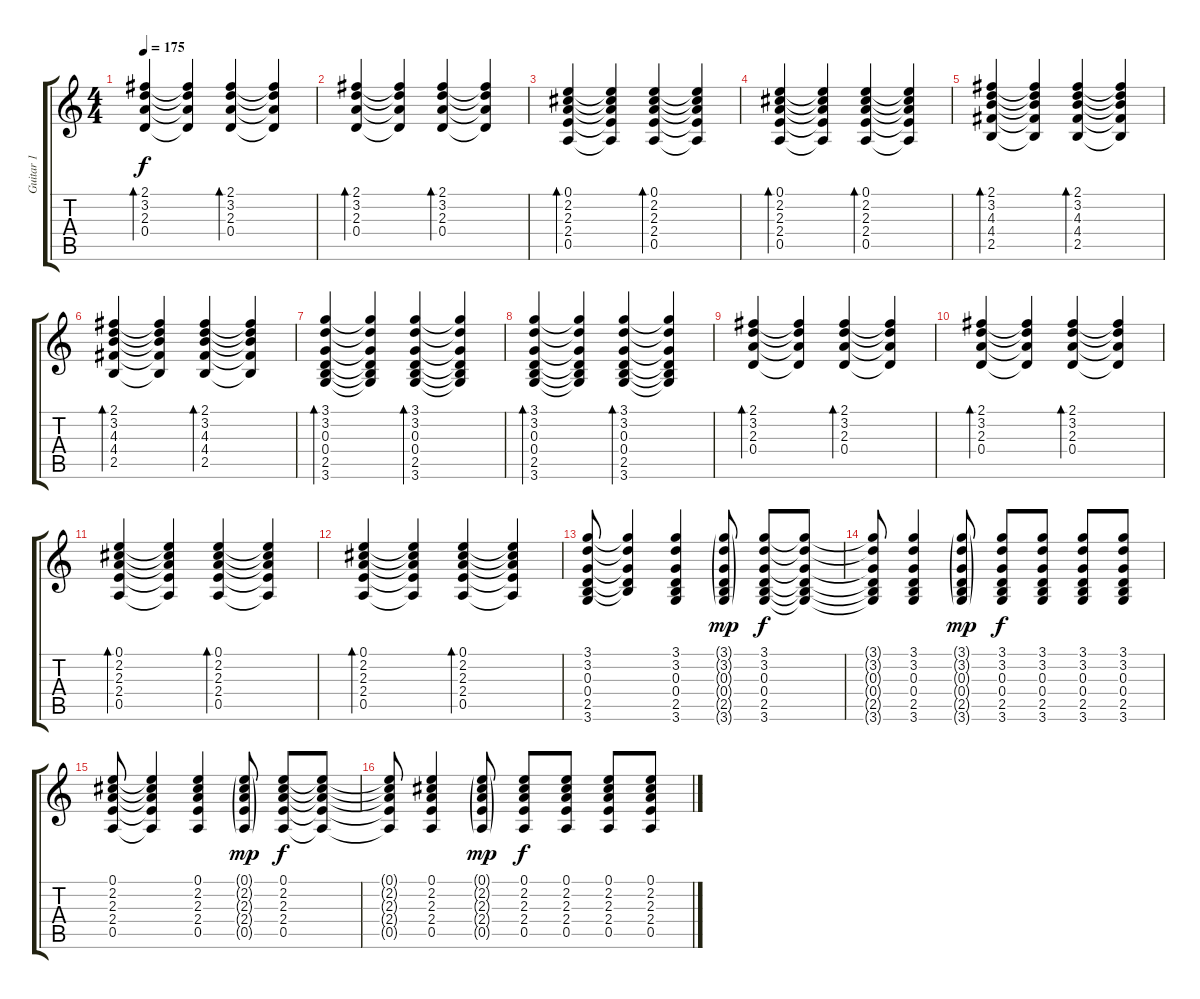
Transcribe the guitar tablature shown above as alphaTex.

\track ("Guitar 1" "Guitar 1") {instrument distortionguitar}
\staff {score tabs}
\tuning (E4 B3 G3 D3 A2 E2) {hide}
\ts (4 4)
\tempo 175
\clef g2
\ks c
(2.1 3.2 2.3 0.4).4{bd 60 dy f} (2.1{t} 3.2{t} 2.3{t} 0.4{t}).4 (2.1 3.2 2.3 0.4).4{bd 60} (2.1{t} 3.2{t} 2.3{t} 0.4{t}).4 |
(2.1 3.2 2.3 0.4).4{bd 60} (2.1{t} 3.2{t} 2.3{t} 0.4{t}).4 (2.1 3.2 2.3 0.4).4{bd 60} (2.1{t} 3.2{t} 2.3{t} 0.4{t}).4 |
(0.1 2.2 2.3 2.4 0.5).4{bd 60} (0.1{t} 2.2{t} 2.3{t} 2.4{t} 0.5{t}).4 (0.1 2.2 2.3 2.4 0.5).4{bd 60} (0.1{t} 2.2{t} 2.3{t} 2.4{t} 0.5{t}).4 |
(0.1 2.2 2.3 2.4 0.5).4{bd 60} (0.1{t} 2.2{t} 2.3{t} 2.4{t} 0.5{t}).4 (0.1 2.2 2.3 2.4 0.5).4{bd 60} (0.1{t} 2.2{t} 2.3{t} 2.4{t} 0.5{t}).4 |
(2.1 3.2 4.3 4.4 2.5).4{bd 60} (2.1{t} 3.2{t} 4.3{t} 4.4{t} 2.5{t}).4 (2.1 3.2 4.3 4.4 2.5).4{bd 60} (2.1{t} 3.2{t} 4.3{t} 4.4{t} 2.5{t}).4 |
(2.1 3.2 4.3 4.4 2.5).4{bd 60} (2.1{t} 3.2{t} 4.3{t} 4.4{t} 2.5{t}).4 (2.1 3.2 4.3 4.4 2.5).4{bd 60} (2.1{t} 3.2{t} 4.3{t} 4.4{t} 2.5{t}).4 |
(3.1 3.2 0.3 0.4 2.5 3.6).4{bd 60} (3.1{t} 3.2{t} 0.3{t} 0.4{t} 2.5{t} 3.6{t}).4 (3.1 3.2 0.3 0.4 2.5 3.6).4{bd 60} (3.1{t} 3.2{t} 0.3{t} 0.4{t} 2.5{t} 3.6{t}).4 |
(3.1 3.2 0.3 0.4 2.5 3.6).4{bd 60} (3.1{t} 3.2{t} 0.3{t} 0.4{t} 2.5{t} 3.6{t}).4 (3.1 3.2 0.3 0.4 2.5 3.6).4{bd 60} (3.1{t} 3.2{t} 0.3{t} 0.4{t} 2.5{t} 3.6{t}).4 |
(2.1 3.2 2.3 0.4).4{bd 60} (2.1{t} 3.2{t} 2.3{t} 0.4{t}).4 (2.1 3.2 2.3 0.4).4{bd 60} (2.1{t} 3.2{t} 2.3{t} 0.4{t}).4 |
(2.1 3.2 2.3 0.4).4{bd 60} (2.1{t} 3.2{t} 2.3{t} 0.4{t}).4 (2.1 3.2 2.3 0.4).4{bd 60} (2.1{t} 3.2{t} 2.3{t} 0.4{t}).4 |
(0.1 2.2 2.3 2.4 0.5).4{bd 60} (0.1{t} 2.2{t} 2.3{t} 2.4{t} 0.5{t}).4 (0.1 2.2 2.3 2.4 0.5).4{bd 60} (0.1{t} 2.2{t} 2.3{t} 2.4{t} 0.5{t}).4 |
(0.1 2.2 2.3 2.4 0.5).4{bd 60} (0.1{t} 2.2{t} 2.3{t} 2.4{t} 0.5{t}).4 (0.1 2.2 2.3 2.4 0.5).4{bd 60} (0.1{t} 2.2{t} 2.3{t} 2.4{t} 0.5{t}).4 |
(3.1 3.2 0.3 0.4 2.5 3.6).8 (3.1{t} 3.2{t} 0.3{t} 0.4{t} 2.5{t}).4 (3.1 3.2 0.3 0.4 2.5 3.6).4 (3.1{g} 3.2{g} 0.3{g} 0.4{g} 2.5{g} 3.6{g}).8{dy mp} (3.1 3.2 0.3 0.4 2.5 3.6).8{dy f} (3.1{t} 3.2{t} 0.3{t} 0.4{t} 2.5{t} 3.6{t}).8 |
(3.1{t} 3.2{t} 0.3{t} 0.4{t} 2.5{t} 3.6{t}).8 (3.1 3.2 0.3 0.4 2.5 3.6).4 (3.1{g} 3.2{g} 0.3{g} 0.4{g} 2.5{g} 3.6{g}).8{dy mp} (3.1 3.2 0.3 0.4 2.5 3.6).8{dy f} (3.1 3.2 0.3 0.4 2.5 3.6).8 (3.1 3.2 0.3 0.4 2.5 3.6).8 (3.1 3.2 0.3 0.4 2.5 3.6).8 |
(0.1 2.2 2.3 2.4 0.5).8 (0.1{t} 2.2{t} 2.3{t} 2.4{t} 0.5{t}).4 (0.1 2.2 2.3 2.4 0.5).4 (0.1{g} 2.2{g} 2.3{g} 2.4{g} 0.5{g}).8{dy mp} (0.1 2.2 2.3 2.4 0.5).8{dy f} (0.1{t} 2.2{t} 2.3{t} 2.4{t} 0.5{t}).8 |
(0.1{t} 2.2{t} 2.3{t} 2.4{t} 0.5{t}).8 (0.1 2.2 2.3 2.4 0.5).4 (0.1{g} 2.2{g} 2.3{g} 2.4{g} 0.5{g}).8{dy mp} (0.1 2.2 2.3 2.4 0.5).8{dy f} (0.1 2.2 2.3 2.4 0.5).8 (0.1 2.2 2.3 2.4 0.5).8 (0.1 2.2 2.3 2.4 0.5).8
